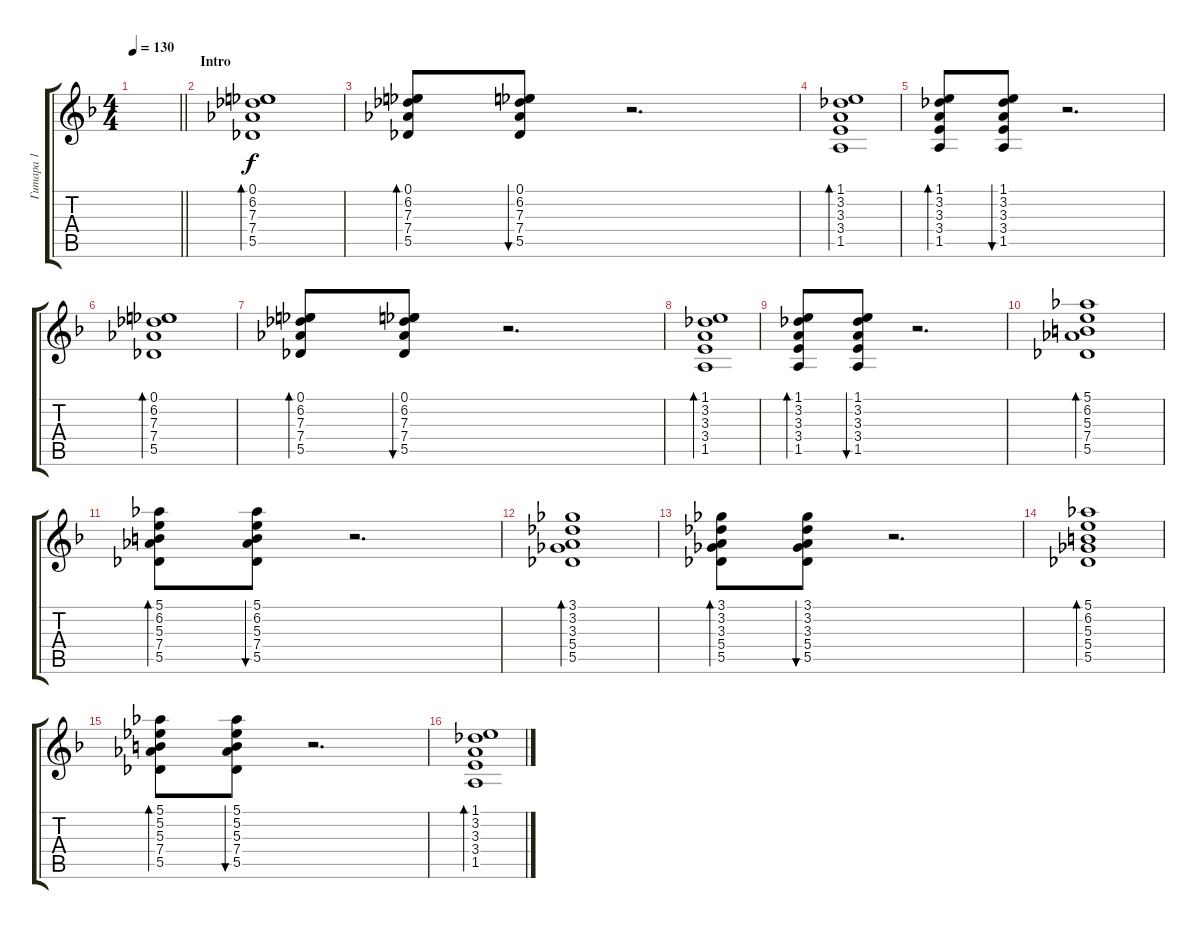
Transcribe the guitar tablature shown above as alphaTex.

\track ("Гитара 1" "Гитара 1") {instrument distortionguitar}
\staff {score tabs}
\tuning (Eb4 Bb3 Gb3 Db3 Ab2 Eb2) {hide}
\ts (4 4)
\tempo 130
\clef g2
\barLineRight lightlight
\ks dminor
|
\section ("" "Intro")
(0.1 6.2 7.3 7.4 5.5).1{bd 60 volume 12 instrument electricguitarclean} |
(0.1 6.2 7.3 7.4 5.5).8{bd 60} (0.1 6.2 7.3 7.4 5.5).8{bu 60} r.2{d} |
(1.1 3.2 3.3 3.4 1.5).1{bd 60} |
(1.1 3.2 3.3 3.4 1.5).8{bd 60} (1.1 3.2 3.3 3.4 1.5).8{bu 60} r.2{d} |
(0.1 6.2 7.3 7.4 5.5).1{bd 60} |
(0.1 6.2 7.3 7.4 5.5).8{bd 60} (0.1 6.2 7.3 7.4 5.5).8{bu 60} r.2{d} |
(1.1 3.2 3.3 3.4 1.5).1{bd 60} |
(1.1 3.2 3.3 3.4 1.5).8{bd 60} (1.1 3.2 3.3 3.4 1.5).8{bu 60} r.2{d} |
(5.1 6.2 5.3 7.4 5.5).1{bd 60} |
(5.1 6.2 5.3 7.4 5.5).8{bd 60} (5.1 6.2 5.3 7.4 5.5).8{bu 60} r.2{d} |
(3.1 3.2 3.3 5.4 5.5).1{bd 60} |
(3.1 3.2 3.3 5.4 5.5).8{bd 60} (3.1 3.2 3.3 5.4 5.5).8{bu 60} r.2{d} |
(5.1 6.2 5.3 5.4 5.5).1{bd 60} |
(5.1 5.2 5.3 7.4 5.5).8{bd 60} (5.1 5.2 5.3 7.4 5.5).8{bu 60} r.2{d} |
(1.1 3.2 3.3 3.4 1.5).1{bd 60}
